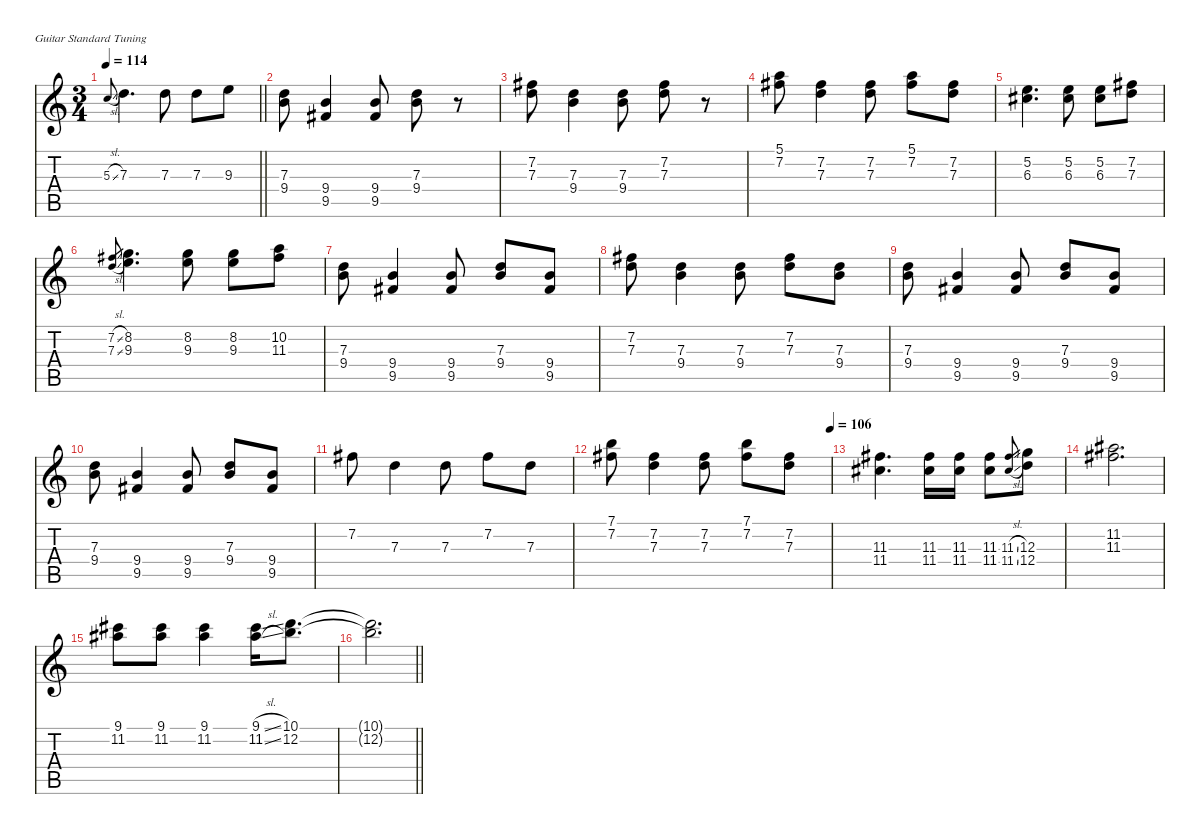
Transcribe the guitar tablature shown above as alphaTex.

\defaultSystemsLayout 4
\hideDynamics
\bracketExtendMode nobrackets
\singleTrackTrackNamePolicy hidden
\multiTrackTrackNamePolicy hidden
\otherSystemsTrackNameOrientation horizontal
\track ("Kirk Hammett" "dist.guit.") {instrument distortionguitar}
\staff {score tabs}
\tuning (E4 B3 G3 D3 A2 E2)
\ts (3 4)
\tempo 114
\clef g2
\barLineRight lightlight
\ks c
5.3{sl}.8{gr onbeat dy p beam Up} 7.3.4{d dy ppp beam Down} 7.3.8{beam Down} 7.3.8{beam Down} 9.3.8{beam Down} |
(7.3 9.4).8{dy f beam Down} (9.4 9.5{acc #}).4{beam Up} (9.4 9.5{acc #}).8{beam Up} (7.3 9.4).8{beam Down} r.8{beam Down} |
(7.2{acc #} 7.3).8{beam Down} (7.3 9.4).4{beam Down} (7.3 9.4).8{beam Down} (7.2{acc #} 7.3).8{beam Down} r.8{beam Down} |
(5.1 7.2{acc #}).8{beam Down} (7.2{acc #} 7.3).4{beam Down} (7.2{acc #} 7.3).8{beam Down} (5.1 7.2{acc #}).8{beam Down} (7.2{acc #} 7.3).8{beam Down} |
(5.2 6.3{acc #}).4{d beam Down} (5.2 6.3{acc #}).8{beam Down} (5.2 6.3{acc #}).8{beam Down} (7.2{acc #} 7.3).8{beam Down} |
(7.2{sl acc #} 7.3{sl}).8{gr dy mf beam Up} (8.2 9.3).4{d dy f beam Down} (8.2 9.3).8{beam Down} (8.2 9.3).8{beam Down} (10.2 11.3{acc #}).8{beam Down} |
(7.3 9.4).8{beam Down} (9.4 9.5{acc #}).4{beam Up} (9.4 9.5{acc #}).8{beam Up} (7.3 9.4).8{beam Up} (9.4 9.5{acc #}).8{beam Up} |
(7.2{acc #} 7.3).8{beam Down} (7.3 9.4).4{beam Down} (7.3 9.4).8{beam Down} (7.2{acc #} 7.3).8{beam Down} (7.3 9.4).8{beam Down} |
(7.3 9.4).8{beam Down} (9.4 9.5{acc #}).4{beam Up} (9.4 9.5{acc #}).8{beam Up} (7.3 9.4).8{beam Up} (9.4 9.5{acc #}).8{beam Up} |
(7.3 9.4).8{beam Down} (9.4 9.5{acc #}).4{beam Up} (9.4 9.5{acc #}).8{beam Up} (7.3 9.4).8{beam Up} (9.4 9.5{acc #}).8{beam Up} |
7.2{acc #}.8{beam Down} 7.3.4{beam Down} 7.3.8{beam Down} 7.2{acc #}.8{beam Down} 7.3.8{beam Down} |
\tempo (106 1)
(7.1 7.2{acc #}).8{beam Down} (7.2{acc #} 7.3).4{beam Down} (7.2{acc #} 7.3).8{beam Down} (7.1 7.2{acc #}).8{beam Down} (7.2{acc #} 7.3).8{beam Down} |
(11.3{acc #} 11.4{acc #}).4{d beam Down} (11.3{acc #} 11.4{acc #}).16{beam Down} (11.3{acc #} 11.4{acc #}).16{beam Down} (11.3{acc #} 11.4{acc #}).8{beam Down} (11.3{sl acc #} 11.4{sl acc #}).8{gr dy mf beam Up} (12.3 12.4).8{dy f beam Down} |
\beaming (8 2 2 2 2)
(11.2{acc #} 11.3{acc #}).2{d beam Down} |
\beaming (8 2 2 2)
(9.1{acc #} 11.2{acc #}).8{beam Down} (9.1{acc #} 11.2{acc #}).8{beam Down} (9.1{acc #} 11.2{acc #}).4{beam Down} (9.1{sl acc #} 11.2{sl acc #}).16{beam Down} (10.1 12.2).8{d beam Down} |
\barLineRight lightlight
(10.1{t} 12.2{t}).2{d beam Down}
